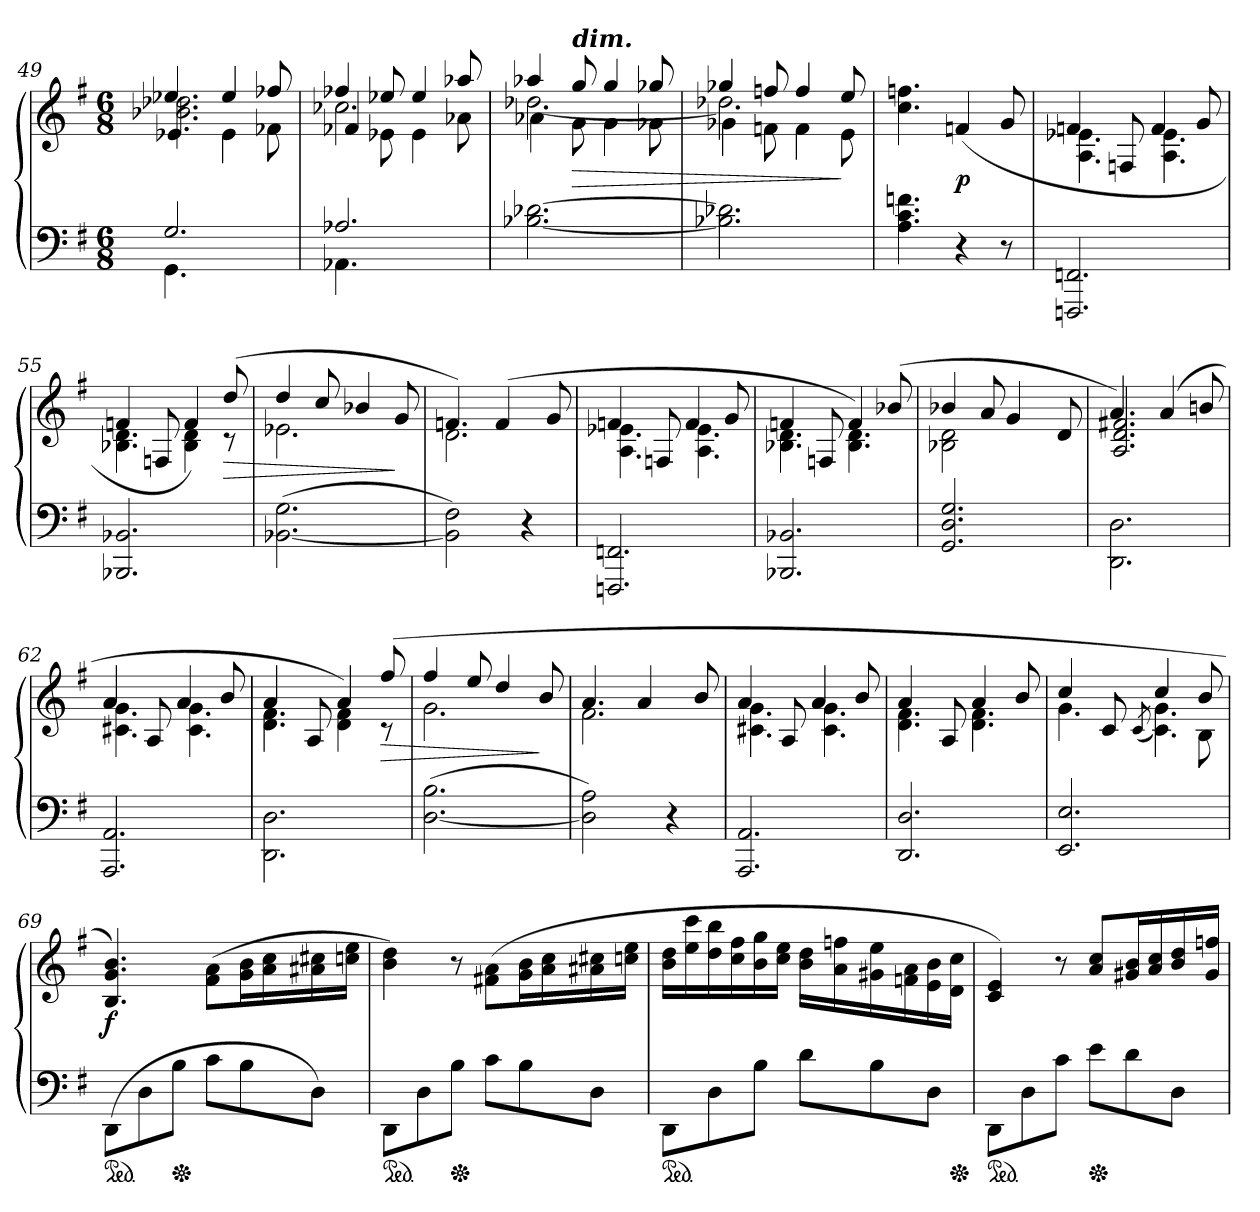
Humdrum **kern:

**kern	**kern	**dynam
*part1	*part1	*part1
*staff2	*staff1	*staff1/2
*clefF4	*clefG2	*
*k[f#]	*k[f#]	*
*M6/8	*M6/8	*
=49	=49	=49
*^	*^	*
*	*	*	*^	*
2.G	4.GG	4.ee-X	2.b-X 2.dd-X	4.e-X/	.
.	4ryy	4ee-	.	4e-\	.
.	8ryy	8ff-X	.	8f-X\	.
=50	=50	=50	=50	=50	=50
2.A-X	4.AA-X	4ff-X	2.cc-X	4f-X/	.
.	.	8ee-X	.	8e-X\	.
.	4ryy	4ee-	.	4e-\	.
.	8ryy	8aa-X	.	8a-X\	.
*v	*v	*	*	*	*
=51	=51	=51	=51	=51
[2.B-X [2.d-X	4aa-X	[2.dd-X	4a-X\	.
!	!LO:TX:a:Bi:t=dim.	!	!	!
.	8gg	.	8g\	>
.	4gg	.	4g\	.
.	8gg-X	.	8g-X\	.
=52	=52	=52	=52	=52
2.B-X] 2.d-X]	4gg-X	2.dd-X]	4g-X\	.
.	8ffn	.	8fn\	.
.	4ff	.	4f\	.
.	8ee	.	8e\	]
*	*v	*v	*v	*
=53	=53	=53
4.A 4.c 4.fn	4.cc 4.ffn	.
4r	(>4fn	p
8r	8g	.
=54	=54	=54
*	*^	*
2.FFFn 2.FFn	4fn	4.A 4.e-X	.
.	8Fn/	.	.
.	4f	4.A 4.e-	.
.	8g	.	.
=55	=55	=55	=55
2.BBB-X 2.BB-X	4fn	4.B-X 4.d	.
.	8Fn/	.	.
.	4f)	4B- 4d	.
.	(8dd	8rc	>
=56	=56	=56	=56
(>[2.BB-X 2.G	4dd	2.e-X	.
.	8cc	.	.
.	4b-X	.	.
.	8g	.	]
=57	=57	=57	=57
2BB-] 2F#)	4.fn)	2.d	.
.	(4f	.	.
4r	.	.	.
.	8g	.	.
=58	=58	=58	=58
2.FFFn 2.FFn	4fn	4.A 4.e-X	.
.	8Fn/	.	.
.	4f	4.A 4.e-	.
.	8g	.	.
=59	=59	=59	=59
2.BBB-X 2.BB-X	4fn	4.B-X 4.d	.
.	8Fn/	.	.
.	4f)	4.B- 4.d	.
.	(>8b-X/	.	.
=60	=60	=60	=60
2.GG 2.D 2.G	4b-X	2B-X 2d	.
.	8a	.	.
.	4g	.	.
.	.	8ryy	.
.	8d	8ryy	.
=61	=61	=61	=61
2.DD\ 2.D\	4.a)	2.A/ 2.d/ 2.f#X/	.
.	(4a	.	.
.	8bn	.	.
=62	=62	=62	=62
2.AAA 2.AA	4a	4.c#X 4.g	.
.	8A/	.	.
.	4a	4.c# 4.g	.
.	8b	.	.
=63	=63	=63	=63
2.DD\ 2.D\	4a	4.d 4.f#	.
.	8A/	.	.
.	4a)	4d 4f#	.
.	(8ff#	8rc	>
=64	=64	=64	=64
([2.D 2.B	4ff#	2.g	.
.	8ee	.	.
.	4dd	.	.
.	8b	.	]
=65	=65	=65	=65
2D] 2A)	4.a	2.f#	.
.	4a	.	.
4r	.	.	.
.	8b	.	.
=66	=66	=66	=66
2.AAA 2.AA	4a	4.c#X 4.g	.
.	8A/	.	.
.	4a	4.c# 4.g	.
.	8b	.	.
=67	=67	=67	=67
2.DD 2.D	4a	4.d 4.f#	.
.	8A/	.	.
.	4a	4.d 4.f#	.
.	8b	.	.
=68	=68	=68	=68
*	*	*^	*
2.EE 2.E	4cc	4.g	4.ryy	.
.	8c	.	.	.
.	(<8qc/	.	.	.
.	4cc	4.c\ 4.g\)	4ryy	.
.	8b	.	8B\	.
*	*v	*v	*v	*
=69	=69	=69
*ped	*	*
(8DD\L	4.B 4.g 4.b)	f
8D\	.	.
*Xped	*	*
8B\J	.	.
8cL	(>8f# 8aL	.
8B	16g 16bL	.
.	16a 16cc	.
8DJ)	16a#X 16cc#X	.
.	16ccn 16eeJJ	.
=70	=70	=70
*ped	*	*
8DD\L	4b 4dd)	.
8D\	.	.
*Xped	*	*
8B\J	8r	.
8cL	(8f#X 8aL	.
8B	16g 16bL	.
.	16a 16cc	.
8DJ	16a#X 16cc#X	.
.	16ccn 16eeJJ	.
=71	=71	=71
*ped	*	*
8DD\L	16b 16ddLL	.
.	16ee 16ccc	.
8D\	16dd 16bb	.
.	16cc 16ff#	.
8B\J	16b 16gg	.
.	16cc 16eeJJ	.
8d\L	16b\ 16dd\LL	.
.	16a\ 16ffn\	.
8B\	16g#X\ 16ee\	.
.	16fn\ 16a\	.
8D\J	16e\ 16b\	.
*Xped	*	*
.	16d\ 16cc\JJ	.
=72	=72	=72
*ped	*	*
8DD\L	4c 4e)	.
8D\	.	.
8c\J	8r	.
*Xped	*	*
8e\L	8a/ 8cc/L	.
8d\	16g#X/ 16b/L	.
.	16a/ 16cc/	.
8D\J	16b/ 16dd/	.
.	16g#/ 16ffn/JJ	.
=	=	=
*-	*-	*-
